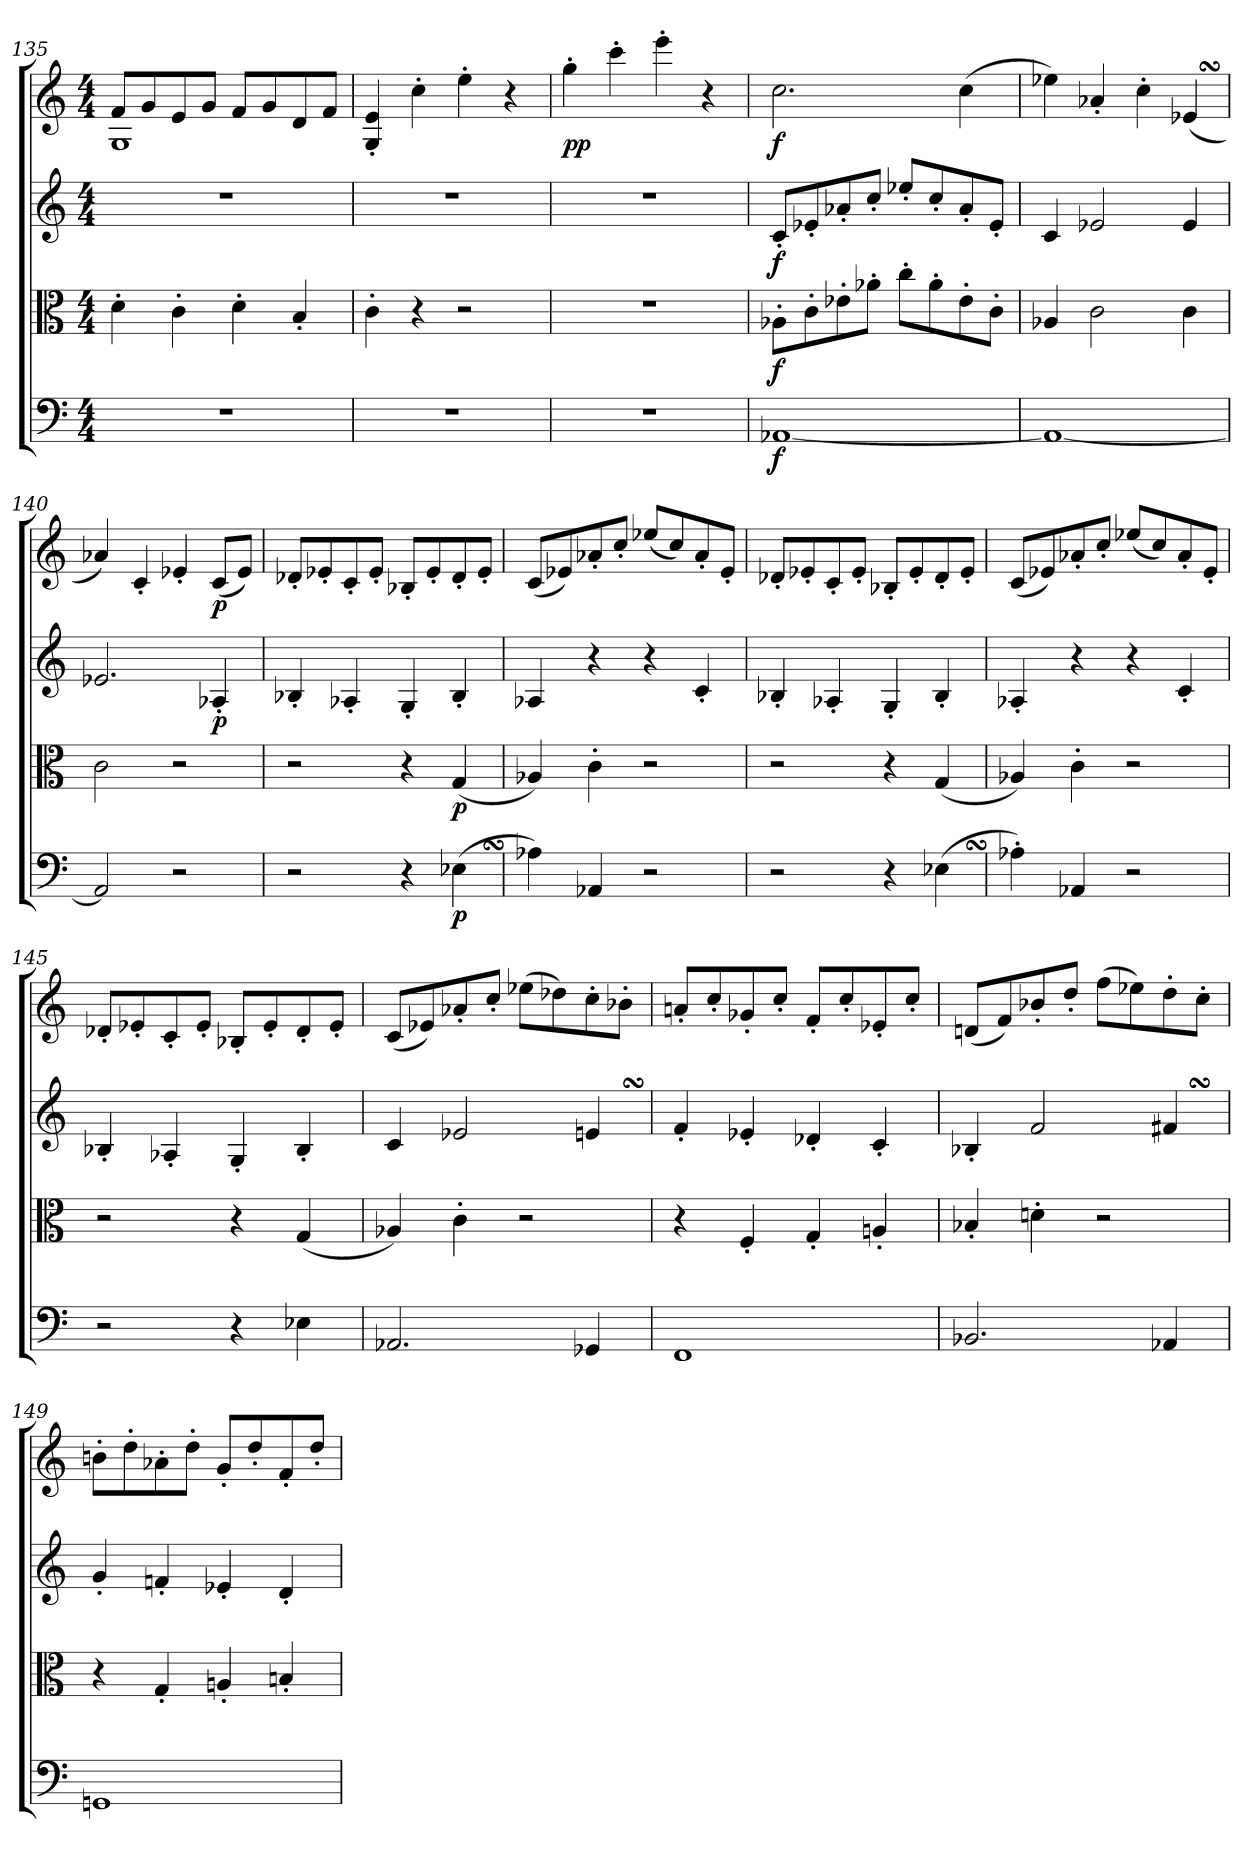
**kern	**dynam	**kern	**dynam	**kern	**dynam	**kern	**dynam
*part4	*part4	*part3	*part3	*part2	*part2	*part1	*part1
*staff4	*staff4	*staff3	*staff3	*staff2	*staff2	*staff1	*staff1
*clefF4	*	*clefC3	*	*clefG2	*	*clefG2	*
*k[]	*	*k[]	*	*k[]	*	*k[]	*
*C:	*	*C:	*	*C:	*	*C:	*
*M4/4	*	*M4/4	*	*M4/4	*	*M4/4	*
=135	=135	=135	=135	=135	=135	=135	=135
*	*	*	*	*	*	*^	*
1r	.	4d'\	.	1r	.	8f/L	1G\	.
.	.	.	.	.	.	8g/	.	.
.	.	4c'\	.	.	.	8e/	.	.
.	.	.	.	.	.	8g/J	.	.
.	.	4d'\	.	.	.	8f/L	.	.
.	.	.	.	.	.	8g/	.	.
.	.	4B'/	.	.	.	8d/	.	.
.	.	.	.	.	.	8f/J	.	.
*	*	*	*	*	*	*v	*v	*
=136	=136	=136	=136	=136	=136	=136	=136
1r	.	4c'\	.	1r	.	4G'/ 4e'/	.
.	.	4r	.	.	.	4cc'\	.
.	.	2r	.	.	.	4ee'\	.
.	.	.	.	.	.	4r	.
=137	=137	=137	=137	=137	=137	=137	=137
1r	.	1r	.	1r	.	4gg'\	pp
.	.	.	.	.	.	4ccc'\	.
.	.	.	.	.	.	4eee'\	.
.	.	.	.	.	.	4r	.
=138	=138	=138	=138	=138	=138	=138	=138
[1AA-X/	f	8A-X'\L	f	8c'/L	f	2.cc\	f
.	.	8c'\	.	8e-X'/	.	.	.
.	.	8e-X'\	.	8a-X'/	.	.	.
.	.	8a-X'\J	.	8cc'/J	.	.	.
.	.	8cc'\L	.	8ee-X'/L	.	.	.
.	.	8a-'\	.	8cc'/	.	.	.
.	.	8e-'\	.	8a-'/	.	(4cc\	.
.	.	8c'\J	.	8e-'/J	.	.	.
=139	=139	=139	=139	=139	=139	=139	=139
1AA-/_	.	4A-X/	.	4c/	.	4ee-X\)	.
.	.	2c\	.	2e-X/	.	4a-X'/	.
.	.	.	.	.	.	4cc'\	.
.	.	4c\	.	4e-/	.	(4e-XSSs/	.
=140	=140	=140	=140	=140	=140	=140	=140
2AA-/]	.	2c\	.	2.e-X/	.	4a-X/)	.
.	.	.	.	.	.	4c'/	.
2r	.	2r	.	.	.	4e-X'/	.
.	.	.	.	4A-X'/	p	(8c/L	p
.	.	.	.	.	.	8e-/J)	.
=141	=141	=141	=141	=141	=141	=141	=141
2r	.	2r	.	4B-X'/	.	8d-X'/L	.
.	.	.	.	.	.	8e-X'/	.
.	.	.	.	4A-X'/	.	8c'/	.
.	.	.	.	.	.	8e-'/J	.
4r	.	4r	.	4G'/	.	8B-X'/L	.
.	.	.	.	.	.	8e-'/	.
(4E-XSSs\	p	(4G/	p	4B-'/	.	8d-'/	.
.	.	.	.	.	.	8e-'/J	.
=142	=142	=142	=142	=142	=142	=142	=142
4A-X\)	.	4A-X/)	.	4A-X/	.	(8c/L	.
.	.	.	.	.	.	8e-X/)	.
4AA-X/	.	4c'\	.	4r	.	8a-X'/	.
.	.	.	.	.	.	8cc'/J	.
2r	.	2r	.	4r	.	(8ee-X/L	.
.	.	.	.	.	.	8cc/)	.
.	.	.	.	4c'/	.	8a-'/	.
.	.	.	.	.	.	8e-'/J	.
=143	=143	=143	=143	=143	=143	=143	=143
2r	.	2r	.	4B-X'/	.	8d-X'/L	.
.	.	.	.	.	.	8e-X'/	.
.	.	.	.	4A-X'/	.	8c'/	.
.	.	.	.	.	.	8e-'/J	.
4r	.	4r	.	4G'/	.	8B-X'/L	.
.	.	.	.	.	.	8e-'/	.
(4E-XSSs\	.	(4G/	.	4B-'/	.	8d-'/	.
.	.	.	.	.	.	8e-'/J	.
=144	=144	=144	=144	=144	=144	=144	=144
4A-X'\)	.	4A-X/)	.	4A-X'/	.	(8c/L	.
.	.	.	.	.	.	8e-X/)	.
4AA-X/	.	4c'\	.	4r	.	8a-X'/	.
.	.	.	.	.	.	8cc'/J	.
2r	.	2r	.	4r	.	(8ee-X/L	.
.	.	.	.	.	.	8cc/)	.
.	.	.	.	4c'/	.	8a-'/	.
.	.	.	.	.	.	8e-'/J	.
=145	=145	=145	=145	=145	=145	=145	=145
2r	.	2r	.	4B-X'/	.	8d-X'/L	.
.	.	.	.	.	.	8e-X'/	.
.	.	.	.	4A-X'/	.	8c'/	.
.	.	.	.	.	.	8e-'/J	.
4r	.	4r	.	4G'/	.	8B-X'/L	.
.	.	.	.	.	.	8e-'/	.
4E-X\	.	(4G/	.	4B-'/	.	8d-'/	.
.	.	.	.	.	.	8e-'/J	.
=146	=146	=146	=146	=146	=146	=146	=146
2.AA-X/	.	4A-X/)	.	4c/	.	(8c/L	.
.	.	.	.	.	.	8e-X/)	.
.	.	4c'\	.	2e-X/	.	8a-X'/	.
.	.	.	.	.	.	8cc'/J	.
.	.	2r	.	.	.	(8ee-X\L	.
.	.	.	.	.	.	8dd-X\)	.
4GG-X/	.	.	.	4enSsS/	.	8cc'\	.
.	.	.	.	.	.	8b-X'\J	.
=147	=147	=147	=147	=147	=147	=147	=147
1FF/	.	4r	.	4f'/	.	8an'/L	.
.	.	.	.	.	.	8cc'/	.
.	.	4F'/	.	4e-X'/	.	8g-X'/	.
.	.	.	.	.	.	8cc'/J	.
.	.	4G'/	.	4d-X'/	.	8f'/L	.
.	.	.	.	.	.	8cc'/	.
.	.	4An'/	.	4c'/	.	8e-X'/	.
.	.	.	.	.	.	8cc'/J	.
=148	=148	=148	=148	=148	=148	=148	=148
2.BB-X/	.	4B-X'/	.	4B-X'/	.	(8dn/L	.
.	.	.	.	.	.	8f/)	.
.	.	4dn'\	.	2f/	.	8b-X'/	.
.	.	.	.	.	.	8dd'/J	.
.	.	2r	.	.	.	(8ff\L	.
.	.	.	.	.	.	8ee-X\)	.
4AA-X/	.	.	.	4f#XSsS/	.	8dd'\	.
.	.	.	.	.	.	8cc'\J	.
=149	=149	=149	=149	=149	=149	=149	=149
1GGn/	.	4r	.	4g'/	.	8bn'\L	.
.	.	.	.	.	.	8dd'\	.
.	.	4G'/	.	4fn'/	.	8a-X'\	.
.	.	.	.	.	.	8dd'\J	.
.	.	4An'/	.	4e-X'/	.	8g'/L	.
.	.	.	.	.	.	8dd'/	.
.	.	4Bn'/	.	4d'/	.	8f'/	.
.	.	.	.	.	.	8dd'/J	.
=	=	=	=	=	=	=	=
*-	*-	*-	*-	*-	*-	*-	*-
